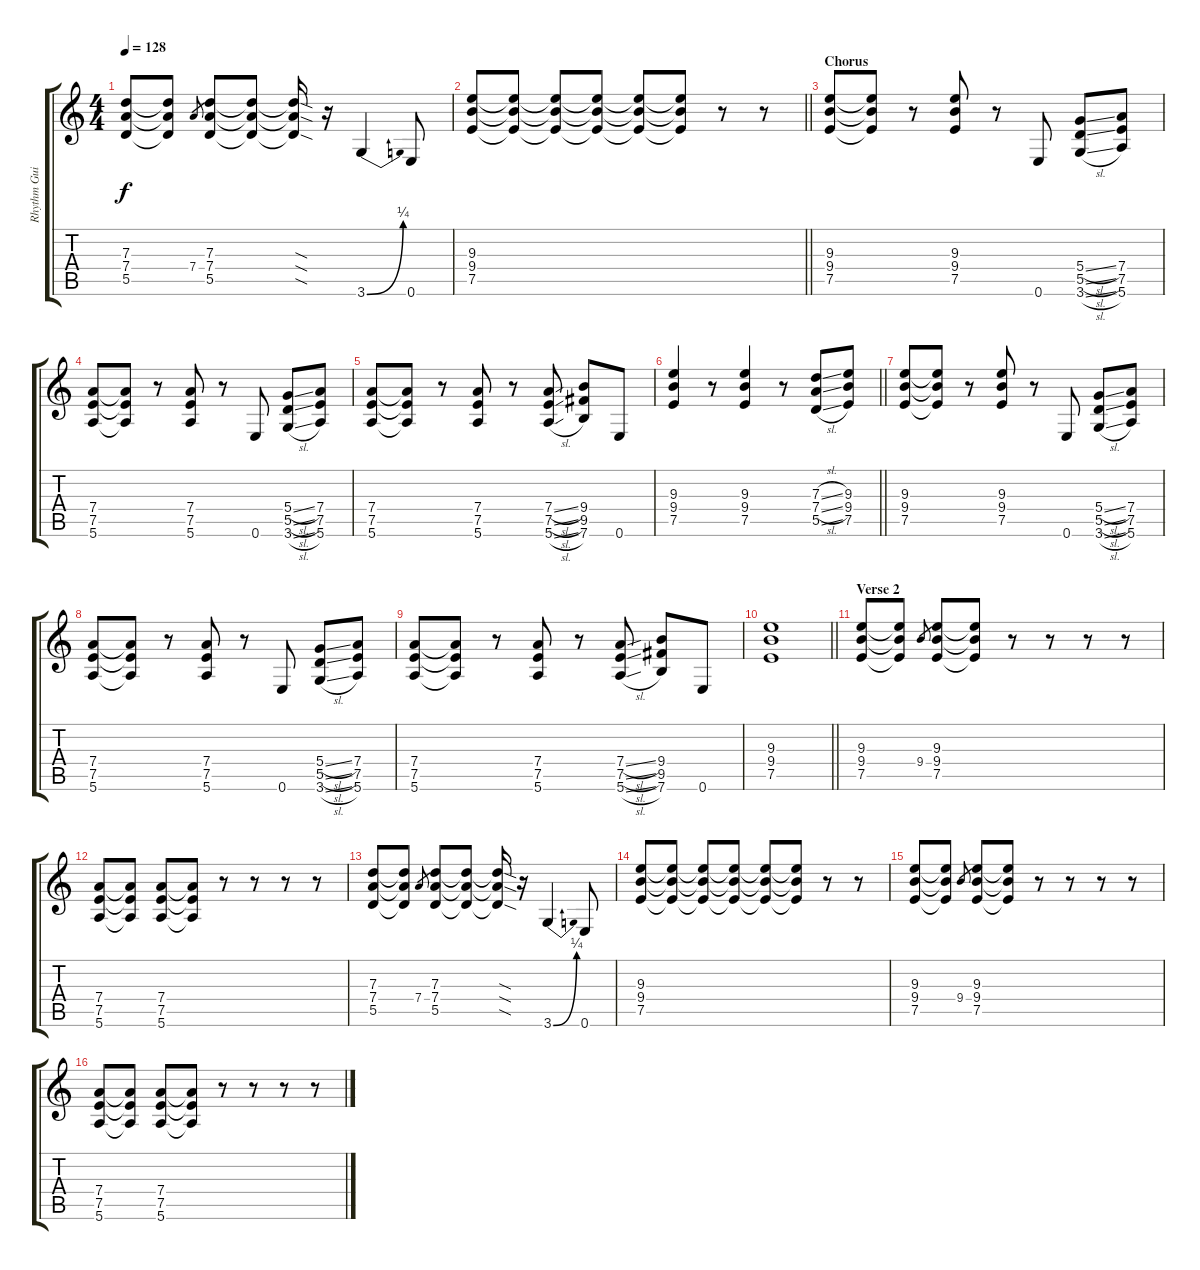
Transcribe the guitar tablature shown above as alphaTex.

\track ("Rhythm Guitar" "Rhythm Gui") {instrument distortionguitar}
\staff {score tabs}
\tuning (E4 B3 G3 D3 A2 E2) {hide}
\ts (4 4)
\tempo 128
\clef g2
\ks c
(7.3 7.4 5.5).8{dy f} (7.3{t} 7.4{t} 5.5{t}).8 7.4.8{gr} (7.3 7.4 5.5).8 (7.3{t} 7.4{t} 5.5{t}).8 (7.3{sod t} 7.4{sod t} 5.5{sod t}).16 r.16 3.6{be (bend 0 0 60 1)}.4 0.6.8 |
\barLineRight lightlight
(9.3 9.4 7.5).8 (9.3{t} 9.4{t} 7.5{t}).8 (9.3{t} 9.4{t} 7.5{t}).8 (9.3{t} 9.4{t} 7.5{t}).8 (9.3{t} 9.4{t} 7.5{t}).8 (9.3{t} 9.4{t} 7.5{t}).8 r.8 r.8 |
\section ("" "Chorus")
(9.3 9.4 7.5).8 (9.3{t} 9.4{t} 7.5{t}).8 r.8 (9.3 9.4 7.5).8 r.8 0.6.8 (5.4{sl} 5.5{sl} 3.6{sl}).8 (7.4 7.5 5.6).8 |
(7.4 7.5 5.6).8 (7.4{t} 7.5{t} 5.6{t}).8 r.8 (7.4 7.5 5.6).8 r.8 0.6.8 (5.4{sl} 5.5{sl} 3.6{sl}).8 (7.4 7.5 5.6).8 |
(7.4 7.5 5.6).8 (7.4{t} 7.5{t} 5.6{t}).8 r.8 (7.4 7.5 5.6).8 r.8 (7.4{sl} 7.5{sl} 5.6{sl}).8 (9.4 9.5 7.6).8 0.6.8 |
\barLineRight lightlight
(9.3 9.4 7.5).4 r.8 (9.3 9.4 7.5).4 r.8 (7.3{sl} 7.4{sl} 5.5{sl}).8 (9.3 9.4 7.5).8 |
(9.3 9.4 7.5).8 (9.3{t} 9.4{t} 7.5{t}).8 r.8 (9.3 9.4 7.5).8 r.8 0.6.8 (5.4{sl} 5.5{sl} 3.6{sl}).8 (7.4 7.5 5.6).8 |
(7.4 7.5 5.6).8 (7.4{t} 7.5{t} 5.6{t}).8 r.8 (7.4 7.5 5.6).8 r.8 0.6.8 (5.4{sl} 5.5{sl} 3.6{sl}).8 (7.4 7.5 5.6).8 |
(7.4 7.5 5.6).8 (7.4{t} 7.5{t} 5.6{t}).8 r.8 (7.4 7.5 5.6).8 r.8 (7.4{sl} 7.5{sl} 5.6{sl}).8 (9.4 9.5 7.6).8 0.6.8 |
\barLineRight lightlight
(9.3 9.4 7.5).1 |
\section ("" "Verse 2")
(9.3 9.4 7.5).8 (9.3{t} 9.4{t} 7.5{t}).8 9.4.8{gr} (9.3 9.4 7.5).8 (9.3{t} 9.4{t} 7.5{t}).8 r.8 r.8 r.8 r.8 |
(7.4 7.5 5.6).8 (7.4{t} 7.5{t} 5.6{t}).8 (7.4 7.5 5.6).8 (7.4{t} 7.5{t} 5.6{t}).8 r.8 r.8 r.8 r.8 |
(7.3 7.4 5.5).8 (7.3{t} 7.4{t} 5.5{t}).8 7.4.8{gr} (7.3 7.4 5.5).8 (7.3{t} 7.4{t} 5.5{t}).8 (7.3{sod t} 7.4{sod t} 5.5{sod t}).16 r.16 3.6{be (bend 0 0 60 1)}.4 0.6.8 |
(9.3 9.4 7.5).8 (9.3{t} 9.4{t} 7.5{t}).8 (9.3{t} 9.4{t} 7.5{t}).8 (9.3{t} 9.4{t} 7.5{t}).8 (9.3{t} 9.4{t} 7.5{t}).8 (9.3{t} 9.4{t} 7.5{t}).8 r.8 r.8 |
(9.3 9.4 7.5).8 (9.3{t} 9.4{t} 7.5{t}).8 9.4.8{gr} (9.3 9.4 7.5).8 (9.3{t} 9.4{t} 7.5{t}).8 r.8 r.8 r.8 r.8 |
(7.4 7.5 5.6).8 (7.4{t} 7.5{t} 5.6{t}).8 (7.4 7.5 5.6).8 (7.4{t} 7.5{t} 5.6{t}).8 r.8 r.8 r.8 r.8
